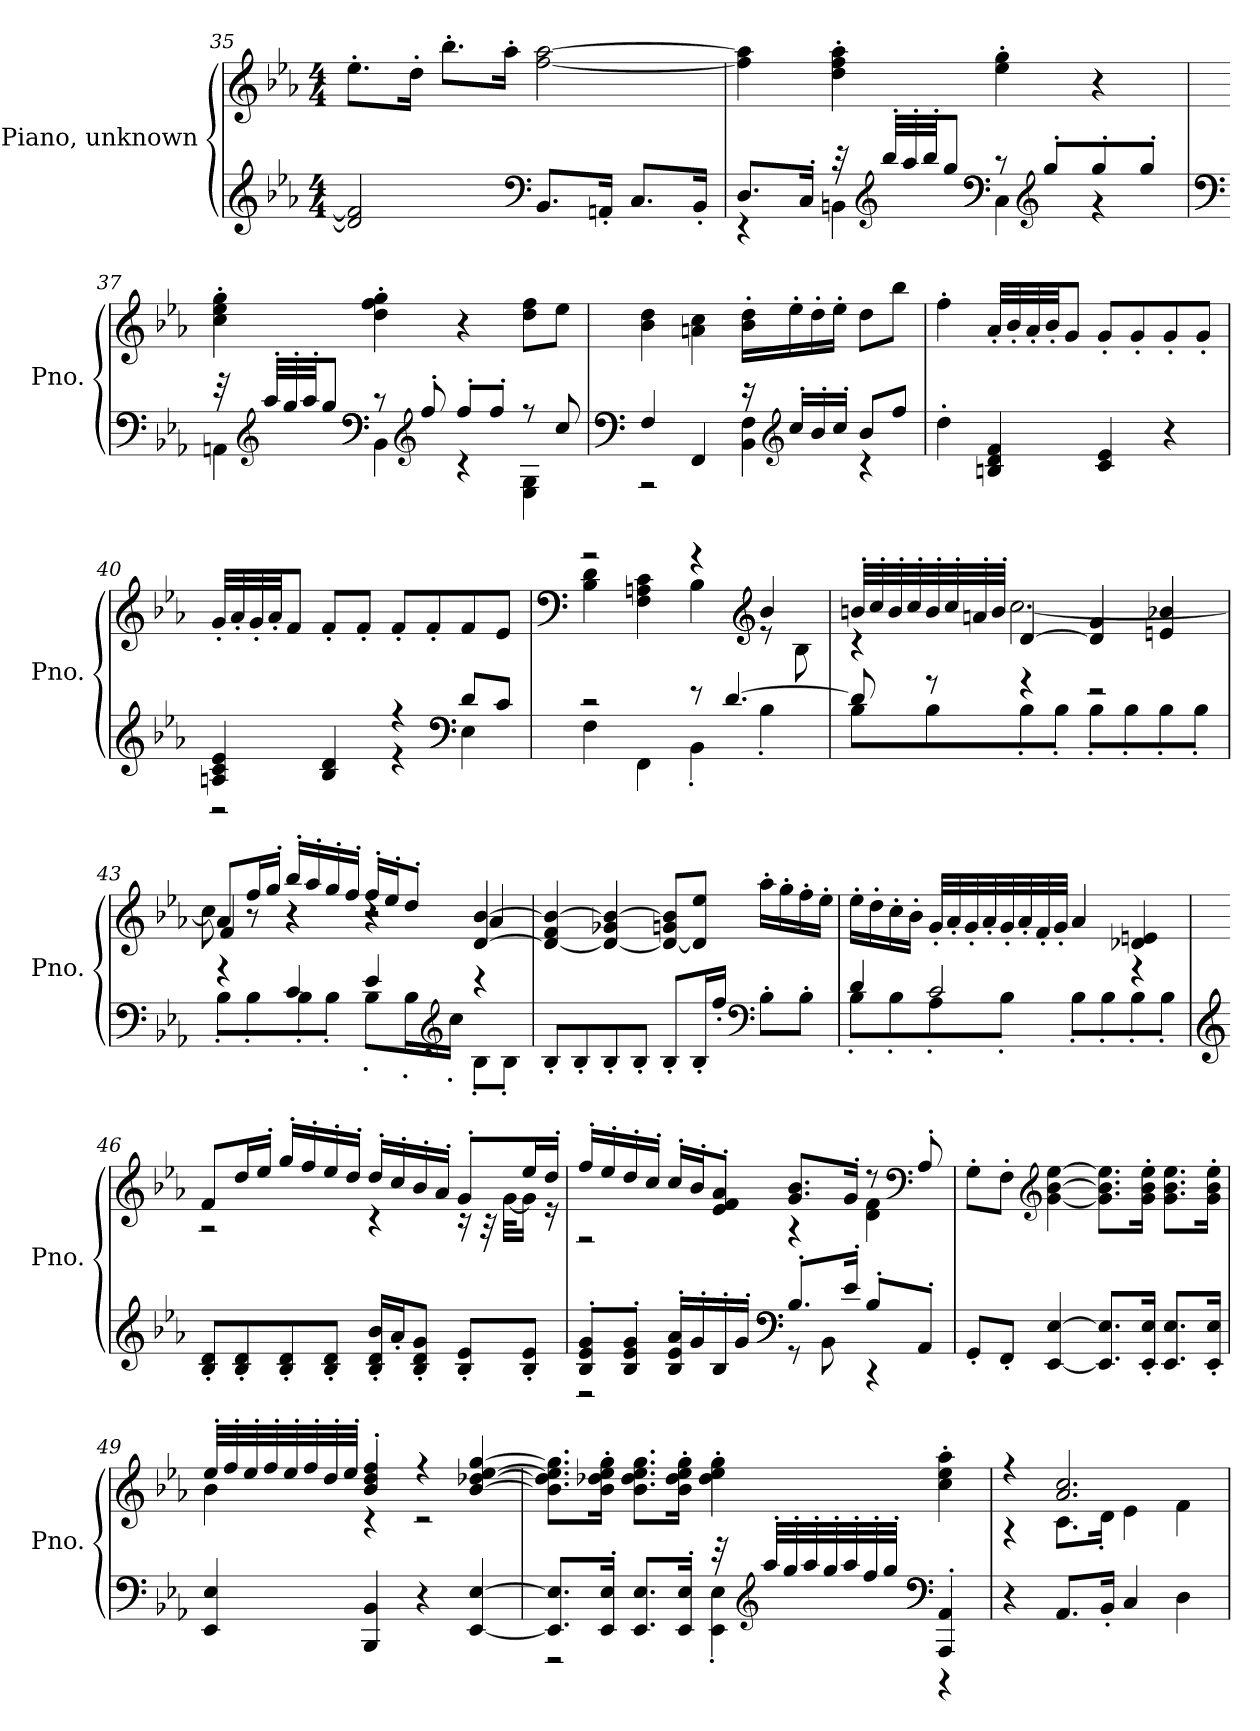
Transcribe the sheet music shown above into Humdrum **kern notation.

**kern	**kern
*part1	*part1
*staff2	*staff1
*I"Piano, unknown	*
*I'Pno.	*
!!LO:LB:g=z
*clefG2	*clefG2
*k[b-e-a-]	*k[b-e-a-]
*M4/4	*M4/4
=35	=35
2d/] 2f/]	8.ee-'\L
.	16dd'\Jk
.	8.bb-'\L
.	16aa-'\Jk
*clefF4	*
8.BB-/L	[2ff\ [2aa-\
16AAn'/Jk	.
8.C/L	.
16BB-'/Jk	.
=36	=36
*^	*
8.D/L	4r	4ff\] 4aa-\]
16C'/Jk	.	.
32r	4BBn\	4dd\' 4ff\' 4aa-\'
*clefG2	*	*
32bb-'/LLL	.	.
32aa-'/	.	.
32bb-'/JJ	.	.
8gg/J	.	.
*clefF4	*	*
8r	4C\	4ee-\' 4gg\'
*clefG2	*	*
8gg'/L	.	.
8gg'/	4r	4r
8gg'/J	.	.
!!LO:LB:g=z
=37	=37	=37
*clefF4	*	*
32r	4AAn\	4cc\' 4ee-\' 4gg\'
*clefG2	*	*
32aa-'/LLL	.	.
32gg'/	.	.
32aa-'/JJ	.	.
8gg/J	.	.
*clefF4	*	*
8r	4BB-\	4dd\' 4ff\' 4gg\'
*clefG2	*	*
8ff'/	.	.
8ff'/L	4r	4r
8ff'/J	.	.
8r	4E-\ 4G\	8dd\ 8ff\L
8cc/	.	8ee-\J
=38	=38	=38
*clefF4	*	*
4F/	2r	4b-\ 4dd\
4FF/	.	4an\ 4cc\
16r	4BB-\ 4F\	16b-\' 16dd\'LL
*clefG2	*	*
16cc'/LL	.	16ee-'\
16b-'/	.	16dd'\
16cc'/JJ	.	16ee-'\JJ
8b-/L	4r	8dd\L
8ff/J	.	8bb-\J
*v	*v	*
=39	=39
4dd'\	4ff'\
4Bn/ 4d/ 4f/	32a-'/LLL
.	32b-'/
.	32a-'/
.	32b-'/JJ
.	8g/J
4c/ 4e-/	8g'/L
.	8g'/
4r	8g'/
.	8g'/J
!!LO:LB:g=z
=40	=40
*^	*
4An/ 4c/ 4e-/	2r	32g'/LLL
.	.	32a-'/
.	.	32g'/
.	.	32a-'/JJ
.	.	8f/J
4B-/ 4d/	.	8f'/L
.	.	8f'/J
4r	4r	8f'/L
.	.	8f'/
*clefF4	*	*
8d/L	4E-\	8f/
8c/J	.	8e-/J
=41	=41	=41
*	*	*clefF4
*	*	*^
2r	4F\	2r	4B-\ 4d\
.	4FF\	.	4F\ 4An\ 4c\
8r	4BB-'\	4r	4B-\
[4.d/	.	.	.
*	*	*clefG2	*
.	4B-'\	4b-/	8r
.	.	.	8B-\
=42	=42	=42	=42
8d/]	8B-\L	32bn'/LLL	4r
.	.	32cc'/	.
.	.	32b'/	.
.	.	32cc'/	.
8r	8B-\	32b'/	.
.	.	32cc'/	.
.	.	32an'/	.
.	.	32b'/JJJ	.
4r	8B-'\	[4d/	[2.cc\
.	8B-'\J	.	.
2r	8B-'\L	4d/] 4g/	.
.	8B-'\	.	.
.	8B-'\	4en/ 4b-X/	.
.	8B-'\J	.	.
!!LO:PB:g=z
=43	=43	=43	=43
*	*	*	*^
4r	8B-'\L	8a-/L	8cc\]	4f/
.	8B-'\	16ff/L	8r	.
.	.	16gg'/JJ	.	.
4c/	8B-'\	16bb-'/LL	4r	4r
.	.	16aa-'/	.	.
.	8B-'\J	16gg'/	.	.
.	.	16ff'/JJ	.	.
4e-/	8B-'\L	16ff'/LL	2r	4r
.	.	16ee-'/J	.	.
.	16B-'\L	8dd'/J	.	.
*clefG2	*	*	*	*
.	16cc'\JJ	.	.	.
4r	8B-'\L	[4d/ [4b-/	.	4a-/
.	8B-'\J	.	.	.
*v	*v	*	*	*
*	*v	*v	*v
=44	=44
8B-'/L	4d/_ 4f/ 4b-/_
8B-'/	.
8B-'/	4d/_ 4g-X/ 4b-/_
8B-'/J	.
8B-'/L	8d/_ 8gn/ 8b-/]L
16B-'/L	8d/] 8ee-/J
16ff'/JJ	.
*clefF4	*
8B-'\L	16aa-'\LL
.	16gg'\
8B-'\J	16ff'\
.	16ee-'\JJ
!!LO:LB:g=z
=45	=45
*^	*
4d/	8B-'\L	16ee-'\LL
.	.	16dd'\
.	8B-'\	16cc'\
.	.	16b-'\JJ
2c/	8A-'\	32g'/LLL
.	.	32a-'/
.	.	32g'/
.	.	32a-'/
.	8B-'\J	32g'/
.	.	32a-'/
.	.	32f'/
.	.	32g'/JJJ
.	8B-'\L	4a-/
.	8B-'\	.
4r	8B-'\	4d-X/ 4en/
.	8B-'\J	.
*v	*v	*
=46	=46
*clefG2	*
*	*^
8B-/' 8d/'L	8f/L	2r
8B-/' 8d/'	16dd/L	.
.	16ee-'/JJ	.
8B-/' 8d/'	16gg'/LL	.
.	16ff'/	.
8B-/' 8d/'J	16ee-'/	.
.	16dd'/JJ	.
16B-/' 16d/' 16b-/'LL	16dd'/LL	4r
16a-'/J	16cc'/	.
8B-/' 8d/' 8g/'J	16b-'/	.
.	16a-'/JJ	.
8B-/' 8e-/'L	8g'/L	16r
.	.	32r
.	.	[32g\KLL
8B-/' 8e-/'J	16ee-/L	16g\JJ]
.	16dd'/JJ	16r
!!LO:LB:g=z	!!
=47	=47	=47
*^	*	*
8B-/' 8e-/' 8g/'L	2r	16ff'/LL	2r
.	.	16ee-'/	.
8B-/' 8e-/' 8g/'J	.	16dd'/	.
.	.	16cc'/JJ	.
16B-/' 16e-/' 16a-/'LL	.	16cc'/LL	.
16g'/	.	16b-'/J	.
16B-'/	.	8e-/' 8f/' 8a-/'J	.
16g'/JJ	.	.	.
*clefF4	*	*	*
8.B-'/L	8r	8.g/ 8.b-/L	4r
.	8BB-\	.	.
16e-'/Jk	.	16g'/Jk	.
8B-'/L	4r	8r	4d\ 4f\
*	*	*clefF4	*
8AA-'/J	.	8A-'/	.
*v	*v	*	*
*	*v	*v
=48	=48
8GG'/L	8G'\L
8FF'/J	8F'\J
*	*clefG2
[4EE-/ [4E-/	[4g\ [4b-\ [4ee-\
8.EE-/] 8.E-/]L	8.g\] 8.b-\] 8.ee-\]L
16EE-/' 16E-/'Jk	16g\' 16b-\' 16ee-\'Jk
8.EE-/ 8.E-/L	8.g\ 8.b-\ 8.ee-\L
16EE-/' 16E-/'Jk	16g\' 16b-\' 16ee-\'Jk
=49	=49
*	*^
4EE-/ 4E-/	32ee-'/LLL	4b-\
.	32ff'/	.
.	32ee-'/	.
.	32ff'/	.
.	32ee-'/	.
.	32ff'/	.
.	32dd'/	.
.	32ee-'/JJJ	.
4BBB-/ 4BB-/	4b-/' 4dd/' 4ff/'	4r
4r	4r	2r
[4EE-/ [4E-/	[4b-/ [4dd-X/ [4ee-/ [4gg/	.
*	*v	*v
!!LO:LB:g=z
=50	=50
*^	*
8.EE-/] 8.E-/]L	2r	8.b-\] 8.dd-\] 8.ee-\] 8.gg\]L
16EE-/' 16E-/'Jk	.	16b-\' 16dd-X\' 16ee-\' 16gg\'Jk
8.EE-/ 8.E-/L	.	8.b-\ 8.dd-\ 8.ee-\ 8.gg\L
16EE-/' 16E-/'Jk	.	16b-\' 16dd-\' 16ee-\' 16gg\'Jk
32r	4EE-\' 4E-\'	4dd-\' 4ee-\' 4gg\'
*clefG2	*	*
32aa-'/LLL	.	.
32gg'/	.	.
32aa-'/	.	.
32gg'/	.	.
32aa-'/	.	.
32ff'/	.	.
32gg'/JJJ	.	.
*clefF4	*	*
4AAA-/' 4AA-/'	4r	4cc\' 4ee-\' 4aa-\'
*v	*v	*
=51	=51
*	*^
4r	4r	4r
8.AA-/L	2.a-/ 2.cc/	8.c\L
16BB-'/Jk	.	16d'\Jk
4C/	.	4e-\
4D\	.	4f\
*	*v	*v
=	=
*-	*-
